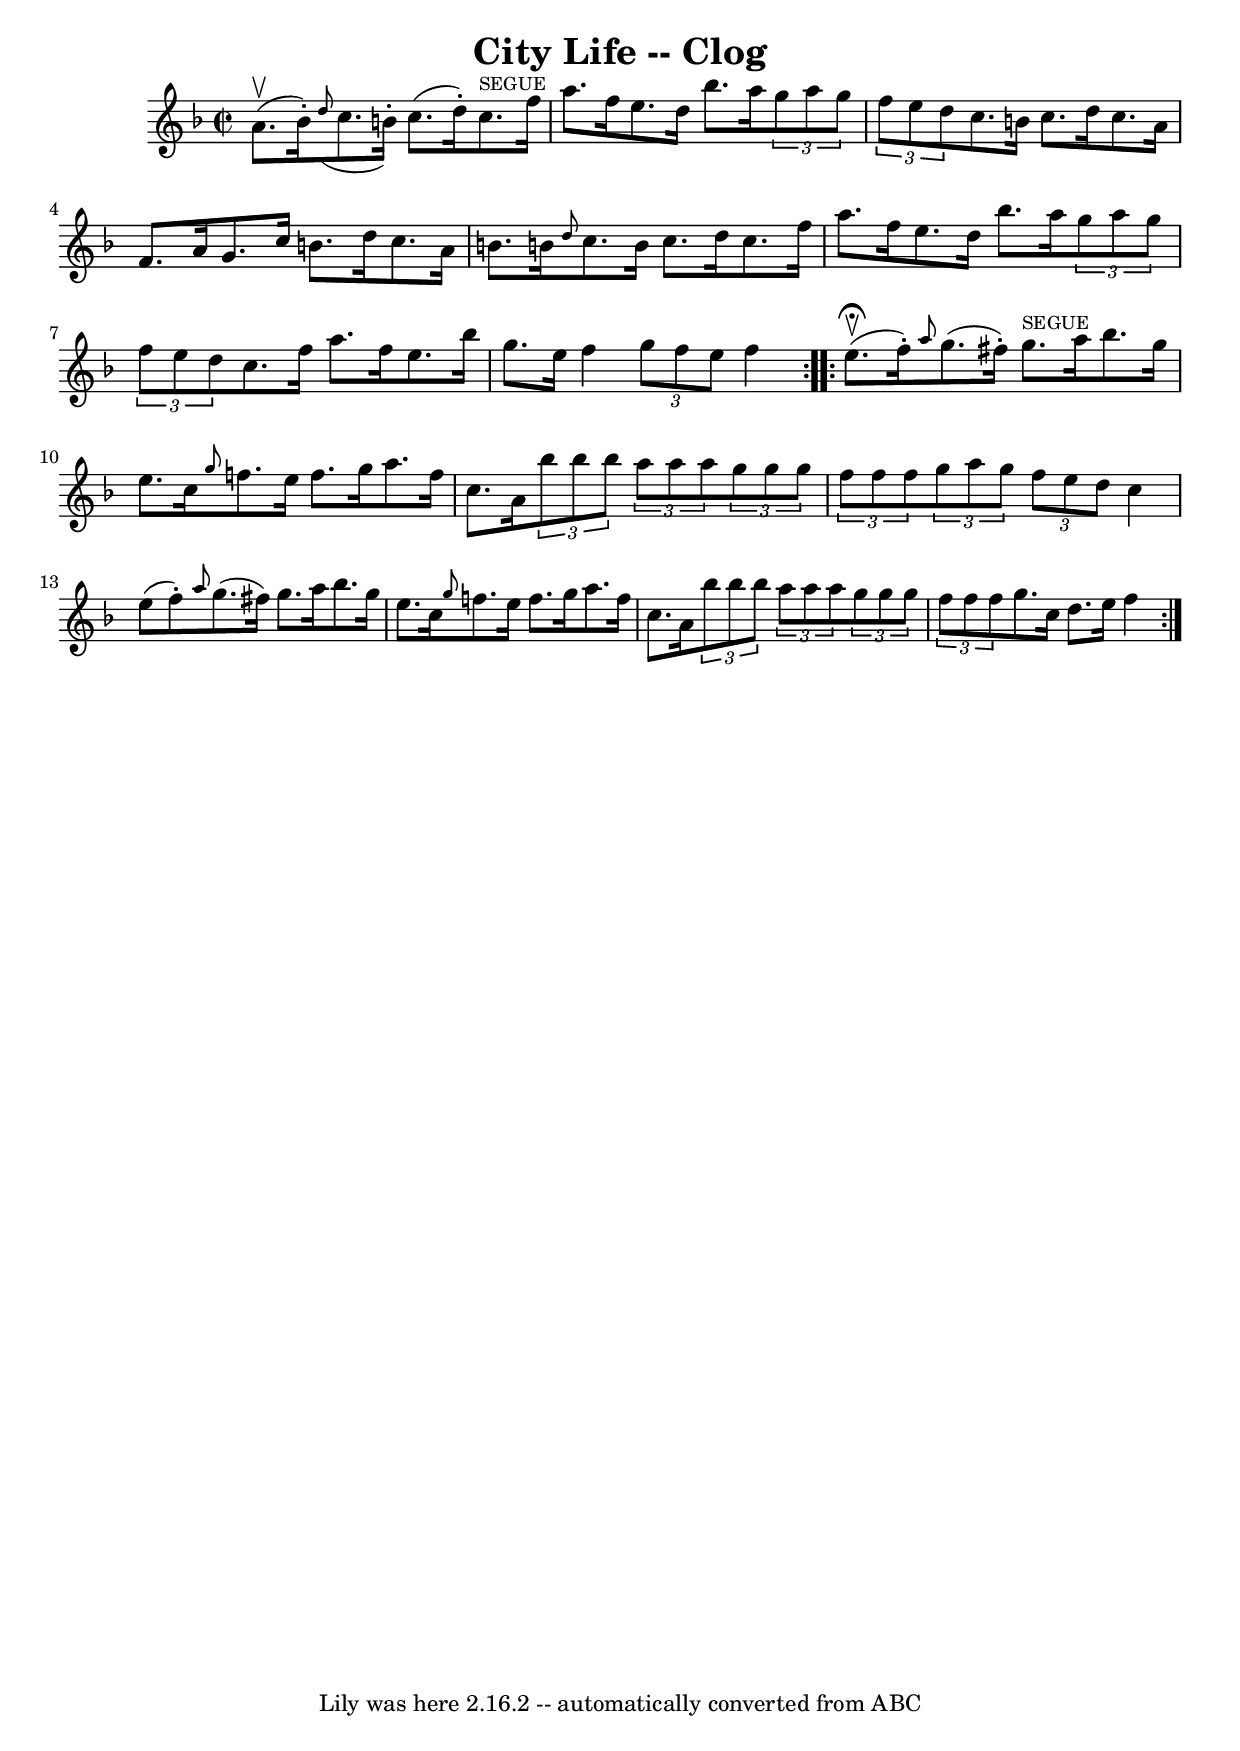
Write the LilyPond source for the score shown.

\version "2.16.2"
\include "Mammoth.ily"
\header {
	%% book = "Ryan's Mammoth Collection"
	crossRefNumber = "1"
	footnotes = ""
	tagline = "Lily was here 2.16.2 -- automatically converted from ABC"
	title = "City Life -- Clog"
}
voicedefault =  {


\repeat volta 2 {
\override Staff.TimeSignature #'style = #'C
 \time 2/2 
\key f \major a'8.^\upbow(bes'16 -.) |
   \grace {    
d''8 (} c''8. b'16 -.) c''8. (d''16 -.) c''8.^\segue   
f''16 a''8. f''16  |
 e''8. d''16 bes''8. a''16    
\times 2/3 { g''8 a''8 g''8  } \times 2/3 { f''8 e''8 d''8  } 
|
 c''8. b'16 c''8. d''16 c''8. a'16 f'8. a'16  
|
 g'8. c''16 b'8. d''16 c''8. a'16 b'8. b'!16  
|
     \grace { d''8  } c''8. b'16 c''8. d''16 c''8.    
f''16 a''8. f''16  |
 e''8. d''16 bes''8. a''16    
\times 2/3 { g''8 a''8 g''8  }   \times 2/3 { f''8 e''8 d''8  } 
|
 c''8. f''16 a''8. f''16 e''8. bes''16 g''8.    
e''16  |
 f''4  \times 2/3 { g''8 f''8 e''8  } f''4    }     
\repeat volta 2 { e''8.^\fermata^\upbow(f''16 -.) |
 \grace {    
a''8  } g''8. (fis''16 -.) g''8.^\segue a''16 bes''8. g''16  
 e''8. c''16  |
 \grace { g''8  } f''!8. e''16 f''8.    
g''16 a''8. f''16 c''8. a'16  |
     \times 2/3 { bes''8    
bes''8 bes''8  } \times 2/3 { a''8 a''8 a''8  }   \times 2/3 {   
g''8 g''8 g''8  } \times 2/3 { f''8 f''8 f''8  } |
 
\times 2/3 { g''8 a''8 g''8  } \times 2/3 { f''8 e''8 d''8  }   
c''4 e''8 (f''8 -.) |
     \grace { a''8  } g''8. (
fis''16) g''8. a''16 bes''8. g''16 e''8. c''16  |
 
\grace { g''8  } f''!8. e''16 f''8. g''16 a''8. f''16    
c''8. a'16  |
     \times 2/3 { bes''8 bes''8 bes''8  } 
\times 2/3 { a''8 a''8 a''8  }   \times 2/3 { g''8 g''8 g''8  } 
\times 2/3 { f''8 f''8 f''8  } |
 g''8. c''16 d''8.    
e''16 f''4  }   
}

\score{
    <<

	\context Staff="default"
	{
	    \voicedefault 
	}

    >>
	\layout {
	}
	\midi {}
}
